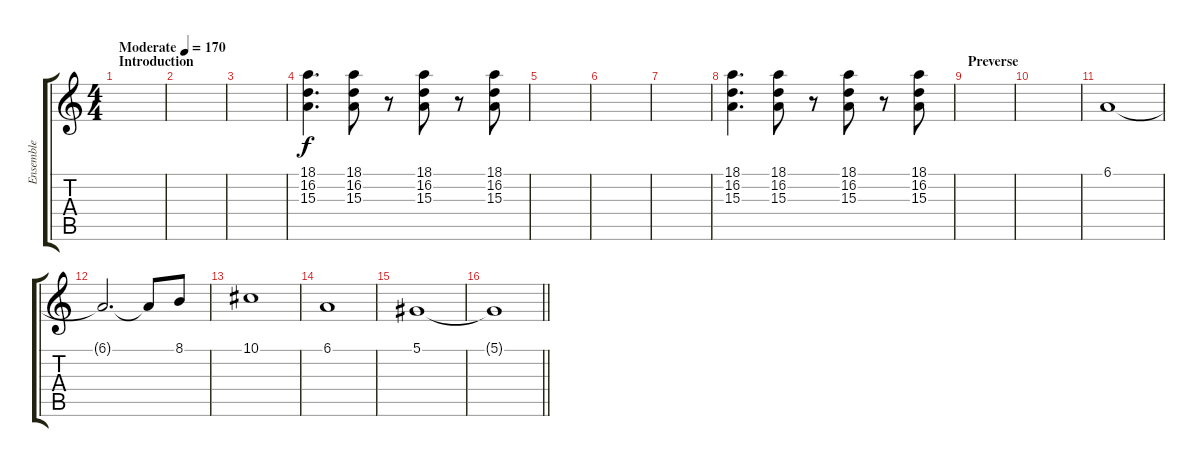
\track ("Ensemble" "Ensemble") {instrument stringensemble1}
\staff {score tabs}
\tuning (Eb4 Bb3 Gb3 Db3 Ab2 Db2) {hide}
\ts (4 4)
\section ("" "Introduction")
\tempo (170 "Moderate")
\clef g2
\ks c
|
|
|
(18.1 16.2 15.3).4{d} (18.1 16.2 15.3).8 r.8 (18.1 16.2 15.3).8 r.8 (18.1 16.2 15.3).8 |
|
|
|
(18.1 16.2 15.3).4{d} (18.1 16.2 15.3).8 r.8 (18.1 16.2 15.3).8 r.8 (18.1 16.2 15.3).8 |
\section ("" "Preverse")
|
|
6.1.1{volume 11} |
6.1{t}.2{d} 6.1{t}.8 8.1.8 |
10.1.1 |
6.1.1 |
5.1.1 |
\barLineRight lightlight
5.1{t}.1
